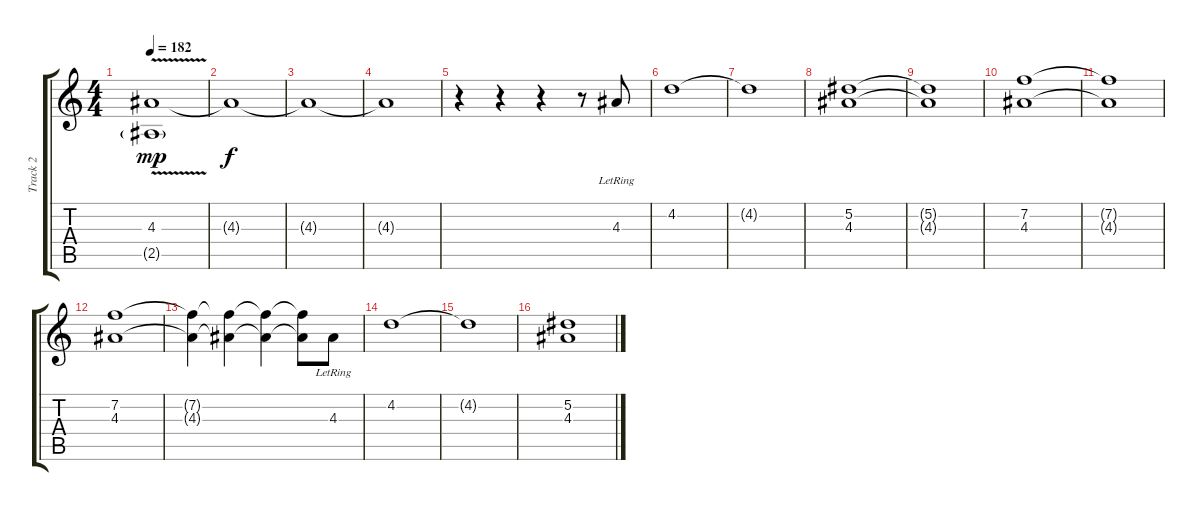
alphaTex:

\track ("Track 2" "Track 2") {instrument distortionguitar}
\staff {score tabs}
\tuning (Eb4 Bb3 Gb3 Db3 Ab2 Eb2) {hide}
\ts (4 4)
\tempo 182
\clef g2
\ks c
(4.3{t} 2.5{v g}).1{dy mp} |
4.3{t}.1{dy f} |
4.3{t}.1 |
4.3{t}.1 |
r.4 r.4 r.4 r.8 4.3{lr}.8 |
4.2.1 |
4.2{t}.1 |
(5.2 4.3).1 |
(5.2{t} 4.3{t}).1 |
(7.2 4.3).1 |
(7.2{t} 4.3{t}).1 |
(7.2 4.3).1 |
(7.2{t} 4.3{t}).4 (7.2{t} 4.3{t}).4 (7.2{t} 4.3{t}).4 (7.2{t} 4.3{t}).8 4.3{lr}.8 |
4.2.1 |
4.2{t}.1 |
(5.2 4.3).1
